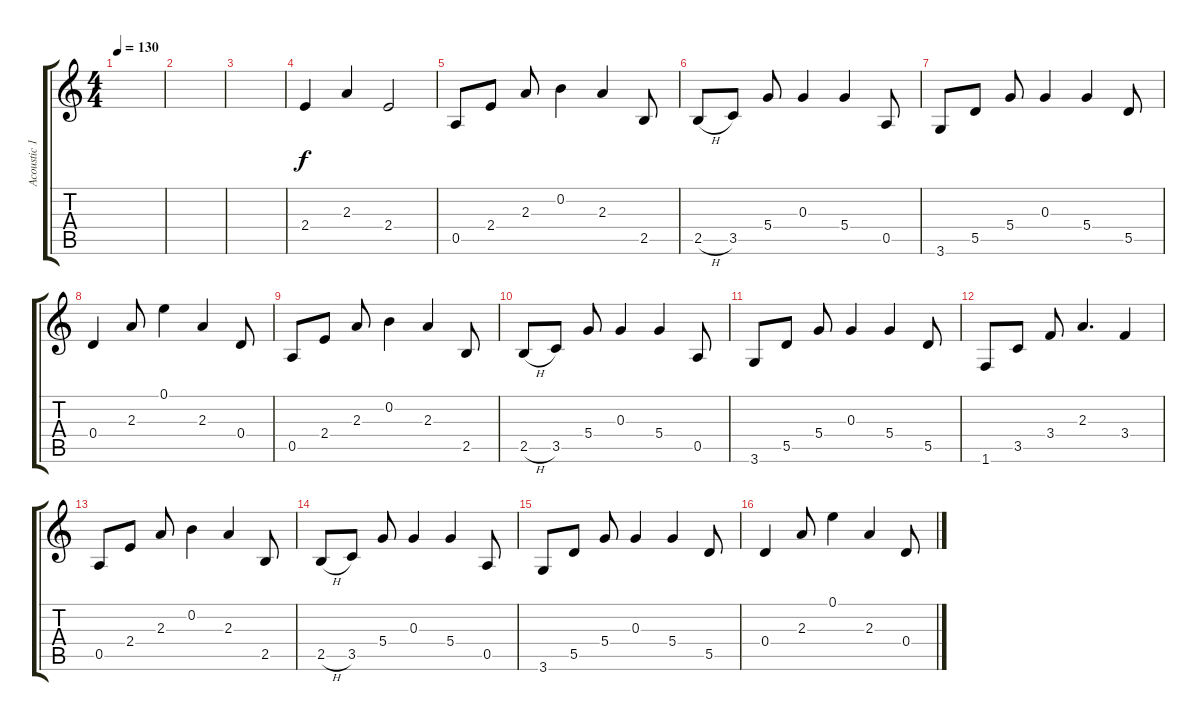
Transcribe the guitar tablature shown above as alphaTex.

\track ("Acoustic 1" "Acoustic 1") {instrument acousticguitarsteel}
\staff {score tabs}
\tuning (E4 B3 G3 D3 A2 E2) {hide}
\ts (4 4)
\tempo 130
\clef g2
\ks c
|
|
|
2.4.4 2.3.4 2.4.2 |
0.5.8 2.4.8 2.3.8 0.2.4 2.3.4 2.5.8 |
2.5{h}.8 3.5.8 5.4.8 0.3.4 5.4.4 0.5.8 |
3.6.8 5.5.8 5.4.8 0.3.4 5.4.4 5.5.8 |
0.4.4 2.3.8 0.1.4 2.3.4 0.4.8 |
0.5.8 2.4.8 2.3.8 0.2.4 2.3.4 2.5.8 |
2.5{h}.8 3.5.8 5.4.8 0.3.4 5.4.4 0.5.8 |
3.6.8 5.5.8 5.4.8 0.3.4 5.4.4 5.5.8 |
1.6.8 3.5.8 3.4.8 2.3.4{d} 3.4.4 |
0.5.8 2.4.8 2.3.8 0.2.4 2.3.4 2.5.8 |
2.5{h}.8 3.5.8 5.4.8 0.3.4 5.4.4 0.5.8 |
3.6.8 5.5.8 5.4.8 0.3.4 5.4.4 5.5.8 |
0.4.4 2.3.8 0.1.4 2.3.4 0.4.8
